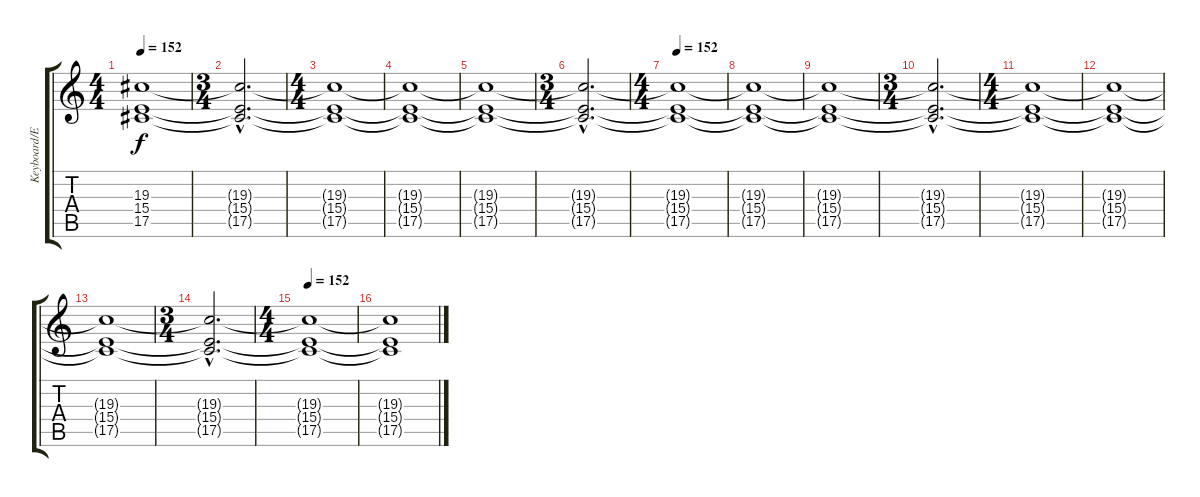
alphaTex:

\track ("Keyboard/Effekte" "Keyboard/E") {instrument pad2warm}
\staff {score tabs}
\tuning (Eb4 Bb3 Gb3 Db3 Ab2 Db2) {hide}
\ts (4 4)
\tempo 152
\clef g2
\ks c
(19.3{t} 15.4{t} 17.5{t}).1{dy f} |
\ts (3 4)
(19.3{hac t} 15.4{hac t} 17.5{hac t}).2{d} |
\ts (4 4)
(19.3{t} 15.4{t} 17.5{t}).1 |
(19.3{t} 15.4{t} 17.5{t}).1 |
(19.3{t} 15.4{t} 17.5{t}).1 |
\ts (3 4)
(19.3{hac t} 15.4{hac t} 17.5{hac t}).2{d} |
\ts (4 4)
\tempo 152
(19.3{t} 15.4{t} 17.5{t}).1 |
(19.3{t} 15.4{t} 17.5{t}).1 |
(19.3{t} 15.4{t} 17.5{t}).1 |
\ts (3 4)
(19.3{hac t} 15.4{hac t} 17.5{hac t}).2{d} |
\ts (4 4)
(19.3{t} 15.4{t} 17.5{t}).1 |
(19.3{t} 15.4{t} 17.5{t}).1 |
(19.3{t} 15.4{t} 17.5{t}).1 |
\ts (3 4)
(19.3{hac t} 15.4{hac t} 17.5{hac t}).2{d} |
\ts (4 4)
\tempo 152
(19.3{t} 15.4{t} 17.5{t}).1 |
(19.3{t} 15.4{t} 17.5{t}).1
